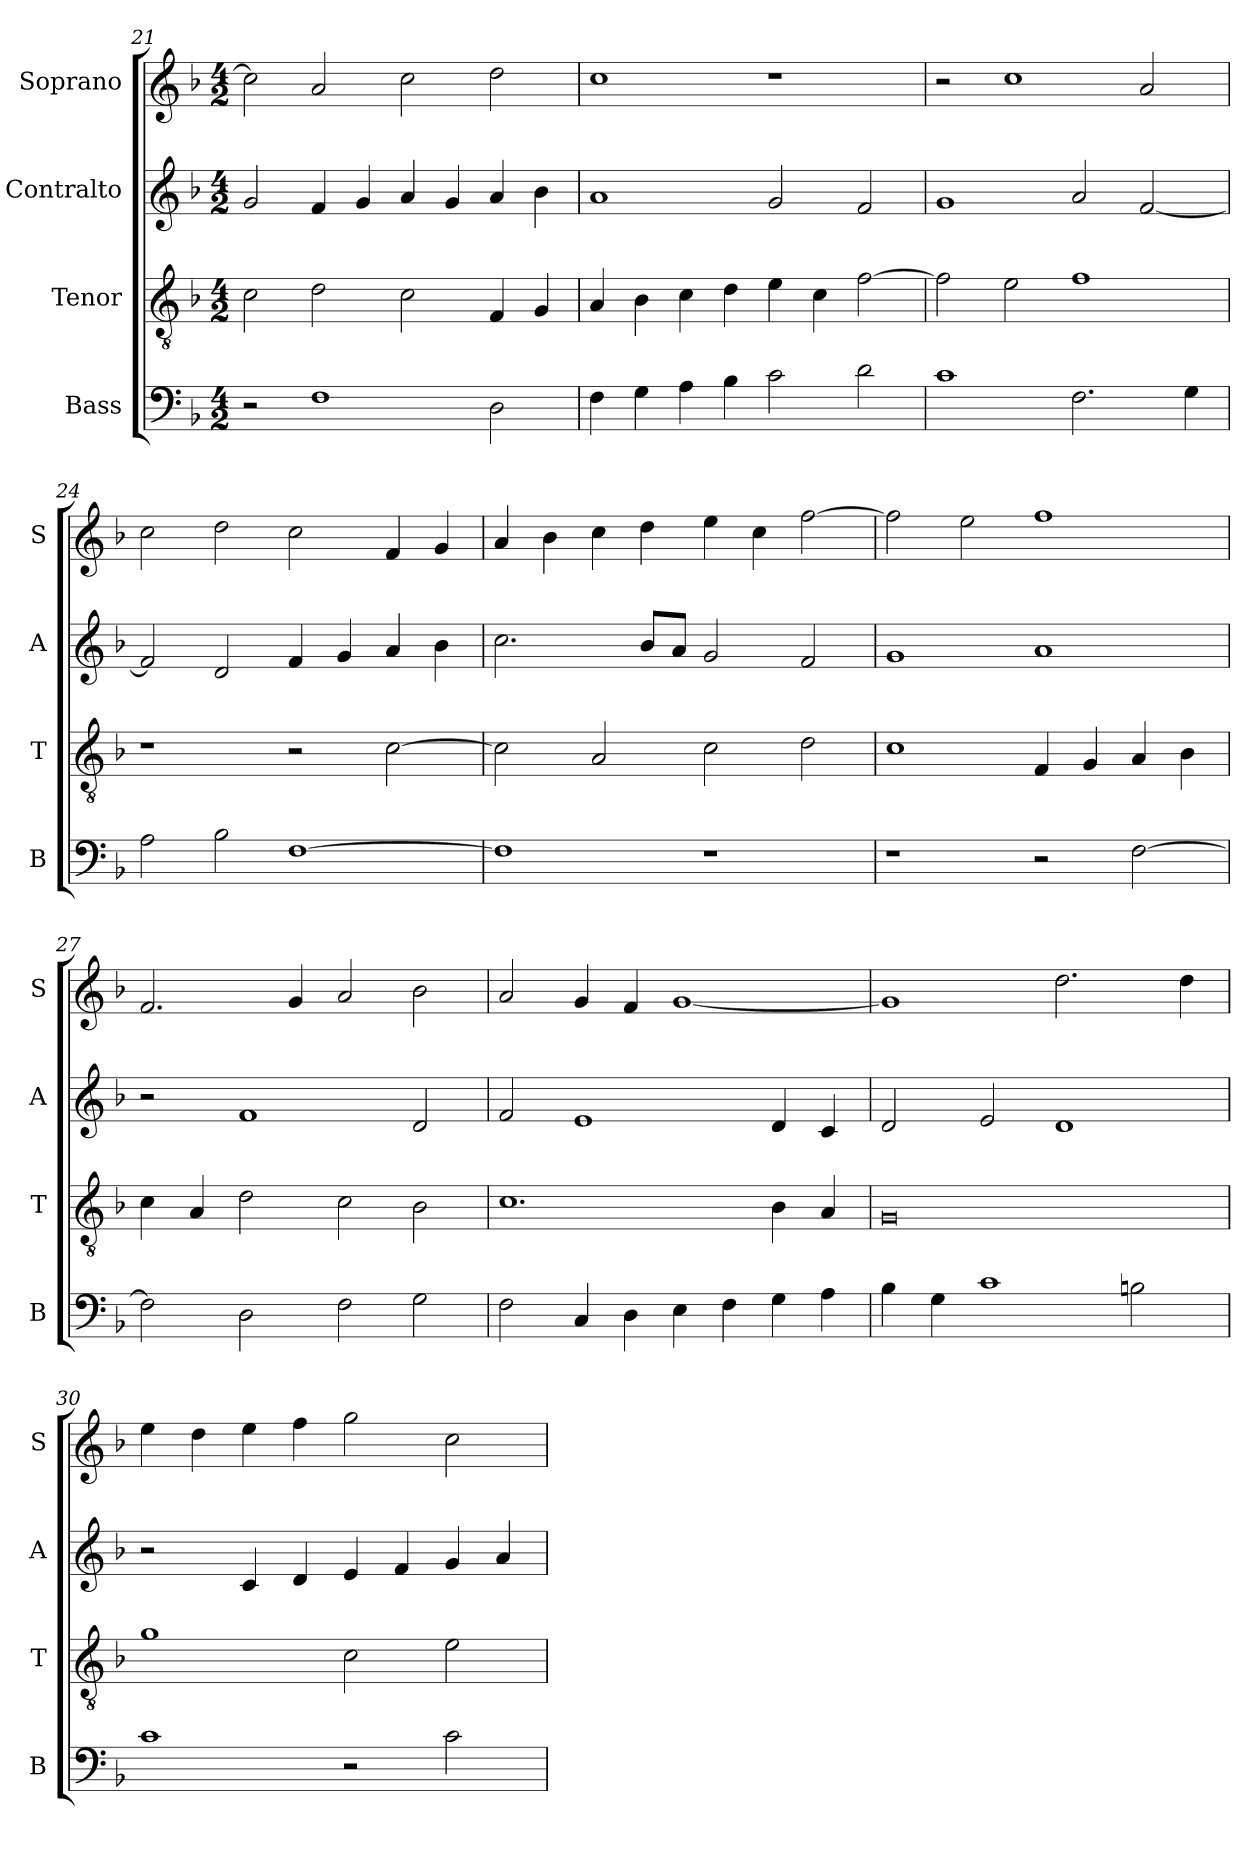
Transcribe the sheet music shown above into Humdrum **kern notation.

**kern	**kern	**kern	**kern
*part4	*part3	*part2	*part1
*staff4	*staff3	*staff2	*staff1
*I"Bass	*I"Tenor	*I"Contralto	*I"Soprano
*I'B	*I'T	*I'A	*I'S
*clefF4	*clefGv2	*clefG2	*clefG2
*k[b-]	*k[b-]	*k[b-]	*k[b-]
*F:ion	*F:ion	*F:ion	*F:ion
*M4/2	*M4/2	*M4/2	*M4/2
=21	=21	=21	=21
2r	2c	2g	2cc]
1F	2d	4f	2a
.	.	4g	.
.	2c	4a	2cc
.	.	4g	.
2D	4F	4a	2dd
.	4G	4b-	.
=22	=22	=22	=22
4F	4A	1a	1cc
4G	4B-	.	.
4A	4c	.	.
4B-	4d	.	.
2c	4e	2g	1r
.	4c	.	.
2d	[2f	2f	.
=23	=23	=23	=23
1c	2f]	1g	2r
.	2e	.	1cc
2.F	1f	2a	.
.	.	[2f	2a
4G	.	.	.
=24	=24	=24	=24
2A	1r	2f]	2cc
2B-	.	2d	2dd
[1F	2r	4f	2cc
.	.	4g	.
.	[2c	4a	4f
.	.	4b-	4g
=25	=25	=25	=25
1F]	2c]	2.cc	4a
.	.	.	4b-
.	2A	.	4cc
.	.	8b-/L	4dd
.	.	8a/J	.
1r	2c	2g	4ee
.	.	.	4cc
.	2d	2f	[2ff
=26	=26	=26	=26
1r	1c	1g	2ff]
.	.	.	2ee
2r	4F	1a	1ff
.	4G	.	.
[2F	4A	.	.
.	4B-	.	.
=27	=27	=27	=27
2F]	4c	2r	2.f
.	4A	.	.
2D	2d	1f	.
.	.	.	4g
2F	2c	.	2a
2G	2B-	2d	2b-
=28	=28	=28	=28
2F	1.c	2f	2a
4C	.	1e	4g
4D	.	.	4f
4E	.	.	[1g
4F	.	.	.
4G	4B-	4d	.
4A	4A	4c	.
=29	=29	=29	=29
4B-	0G	2d	1g]
4G	.	.	.
1c	.	2e	.
.	.	1d	2.dd
2Bn	.	.	.
.	.	.	4dd
=30	=30	=30	=30
1c	1g	2r	4ee
.	.	.	4dd
.	.	4c	4ee
.	.	4d	4ff
2r	2c	4e	2gg
.	.	4f	.
2c	2e	4g	2cc
.	.	4a	.
=	=	=	=
*-	*-	*-	*-
